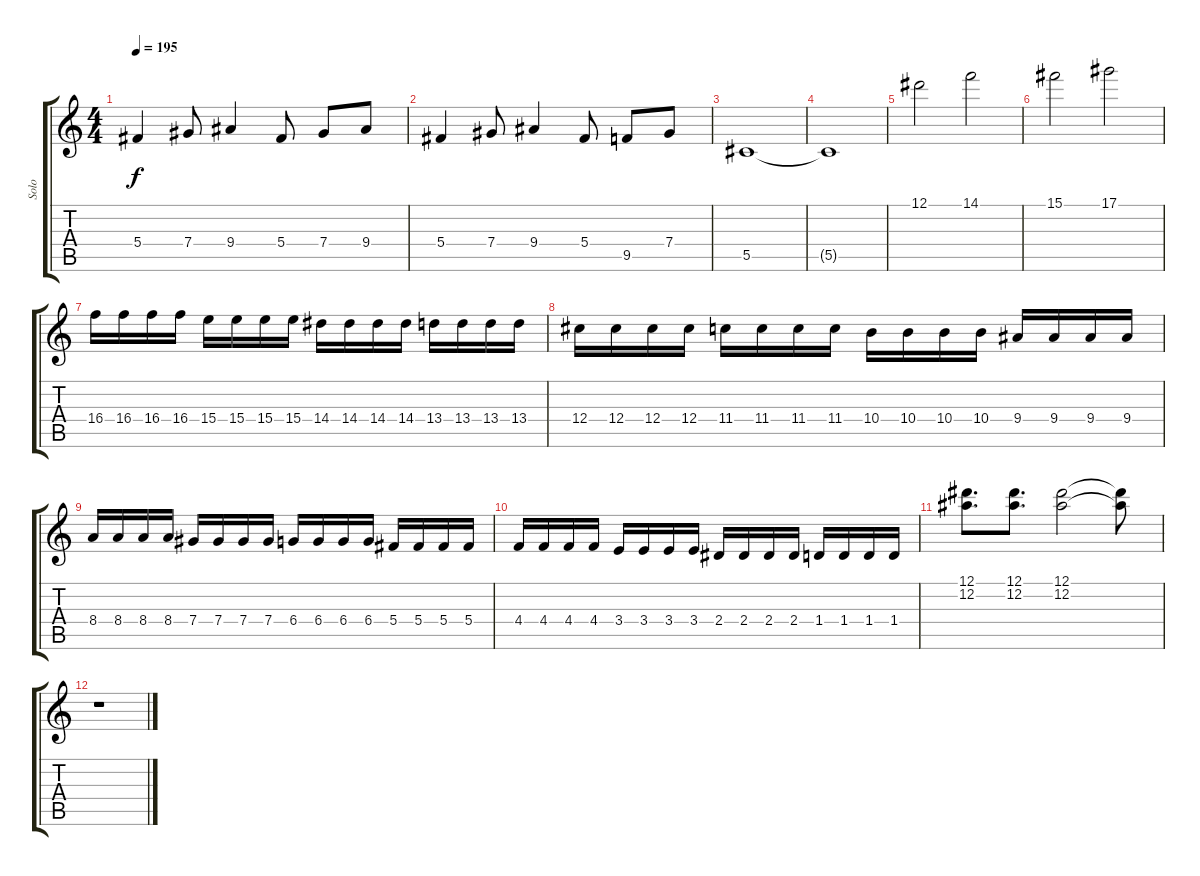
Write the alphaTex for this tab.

\track ("Solo" "Solo") {instrument distortionguitar}
\staff {score tabs}
\tuning (Eb4 Bb3 Gb3 Db3 Ab2 Eb2) {hide}
\ts (4 4)
\tempo 195
\clef g2
\ks c
5.4.4{dy f} 7.4.8 9.4.4 5.4.8 7.4.8 9.4.8 |
5.4.4 7.4.8 9.4.4 5.4.8 9.5.8 7.4.8 |
5.5.1 |
5.5{t}.1 |
12.1.2 14.1.2 |
15.1.2 17.1.2 |
16.4.16 16.4.16 16.4.16 16.4.16 15.4.16 15.4.16 15.4.16 15.4.16 14.4.16 14.4.16 14.4.16 14.4.16 13.4.16 13.4.16 13.4.16 13.4.16 |
12.4.16 12.4.16 12.4.16 12.4.16 11.4.16 11.4.16 11.4.16 11.4.16 10.4.16 10.4.16 10.4.16 10.4.16 9.4.16 9.4.16 9.4.16 9.4.16 |
8.4.16 8.4.16 8.4.16 8.4.16 7.4.16 7.4.16 7.4.16 7.4.16 6.4.16 6.4.16 6.4.16 6.4.16 5.4.16 5.4.16 5.4.16 5.4.16 |
4.4.16 4.4.16 4.4.16 4.4.16 3.4.16 3.4.16 3.4.16 3.4.16 2.4.16 2.4.16 2.4.16 2.4.16 1.4.16 1.4.16 1.4.16 1.4.16 |
(12.1 12.2).8{d} (12.1 12.2).8{d} (12.1 12.2).2 (12.1{t} 12.2{t}).8 |
r.1
